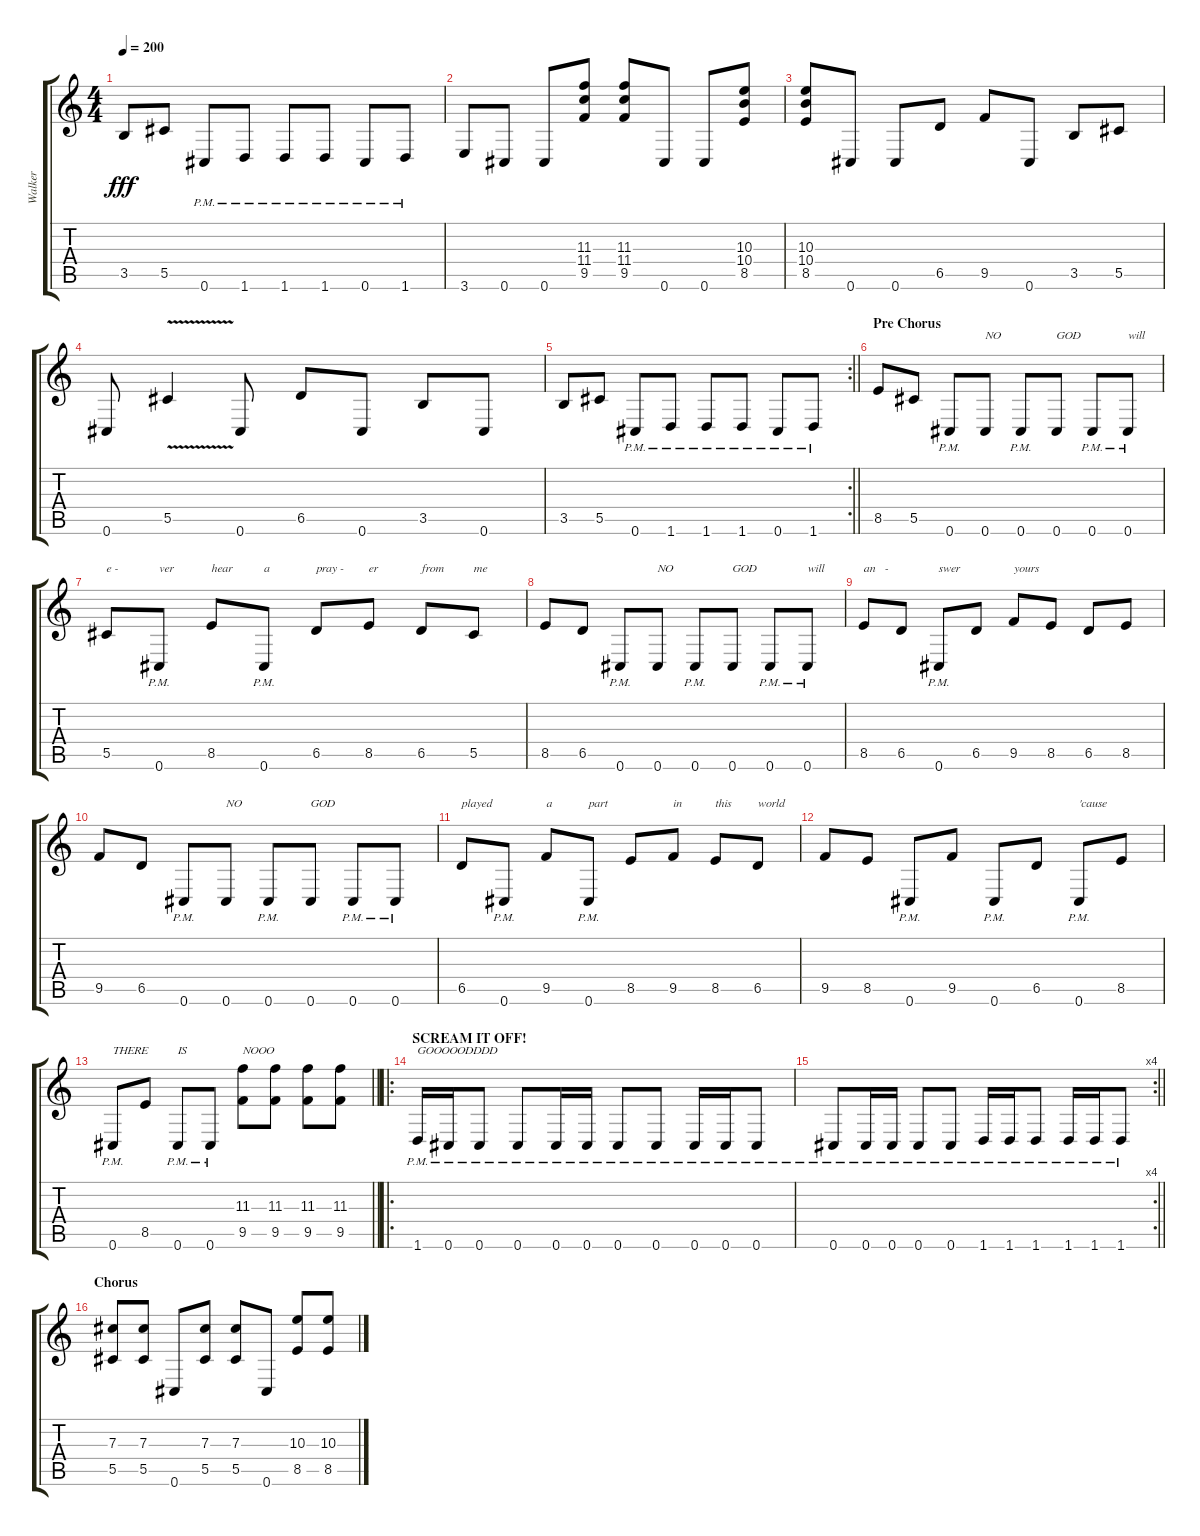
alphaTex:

\track ("Walker" "Walker") {instrument distortionguitar}
\staff {score tabs}
\tuning (Eb4 Bb3 Gb3 Db3 Ab2 Db2) {hide}
\ts (4 4)
\tempo 200
\clef g2
\ks c
3.5.8{dy fff} 5.5.8 0.6{pm}.8 1.6{pm}.8 1.6{pm}.8 1.6{pm}.8 0.6{pm}.8 1.6{pm}.8 |
3.6.8 0.6.8 0.6.8 (11.3 11.4 9.5).8 (11.3 11.4 9.5).8 0.6.8 0.6.8 (10.3 10.4 8.5).8 |
(10.3 10.4 8.5).8 0.6.8 0.6.8 6.5.8 9.5.8 0.6.8 3.5.8 5.5.8 |
0.6.8 5.5{v}.4 0.6.8 6.5.8 0.6.8 3.5.8 0.6.8 |
\rc 2
\barLineRight lightlight
3.5.8 5.5.8 0.6{pm}.8 1.6{pm}.8 1.6{pm}.8 1.6{pm}.8 0.6{pm}.8 1.6{pm}.8 |
\section ("" "Pre Chorus")
8.5.8 5.5.8 0.6{pm}.8 0.6.8{txt "NO"} 0.6{pm}.8 0.6.8{txt "GOD"} 0.6{pm}.8 0.6{pm}.8{txt "will"} |
5.5.8{txt "e -"} 0.6{pm}.8{txt "ver"} 8.5.8{txt "hear"} 0.6{pm}.8{txt "a"} 6.5.8{txt "pray -"} 8.5.8{txt "er"} 6.5.8{txt "from"} 5.5.8{txt "me"} |
8.5.8 6.5.8 0.6{pm}.8 0.6.8{txt "NO"} 0.6{pm}.8 0.6.8{txt "GOD"} 0.6{pm}.8 0.6{pm}.8{txt "will"} |
8.5.8{txt "an   -"} 6.5.8 0.6{pm}.8{txt "swer"} 6.5.8 9.5.8{txt "yours"} 8.5.8 6.5.8 8.5.8 |
9.5.8 6.5.8 0.6{pm}.8 0.6.8{txt "NO"} 0.6{pm}.8 0.6.8{txt "GOD"} 0.6{pm}.8 0.6{pm}.8 |
6.5.8{txt "played"} 0.6{pm}.8 9.5.8{txt "a"} 0.6{pm}.8{txt "part"} 8.5.8 9.5.8{txt "in"} 8.5.8{txt "this"} 6.5.8{txt "world"} |
9.5.8 8.5.8 0.6{pm}.8 9.5.8 0.6{pm}.8 6.5.8 0.6{pm}.8{txt "'cause"} 8.5.8 |
\barLineRight lightlight
0.6{pm}.8{txt "THERE"} 8.5.8 0.6{pm}.8{txt "IS"} 0.6{pm}.8 (11.3 9.5).8{txt "NOOO"} (11.3 9.5).8 (11.3 9.5).8 (11.3 9.5).8 |
\ro
\section ("" "SCREAM IT OFF!")
1.6{pm}.16{txt "GOOOOODDDD"} 0.6{pm}.16 0.6{pm}.8 0.6{pm}.8 0.6{pm}.16 0.6{pm}.16 0.6{pm}.8 0.6{pm}.8 0.6{pm}.16 0.6{pm}.16 0.6{pm}.8 |
\rc 4
\barLineRight lightlight
0.6{pm}.8 0.6{pm}.16 0.6{pm}.16 0.6{pm}.8 0.6{pm}.8 1.6{pm}.16 1.6{pm}.16 1.6{pm}.8 1.6{pm}.16 1.6{pm}.16 1.6{pm}.8 |
\section ("" "Chorus")
(7.3 5.5).8 (7.3 5.5).8 0.6.8 (7.3 5.5).8 (7.3 5.5).8 0.6.8 (10.3 8.5).8 (10.3 8.5).8
